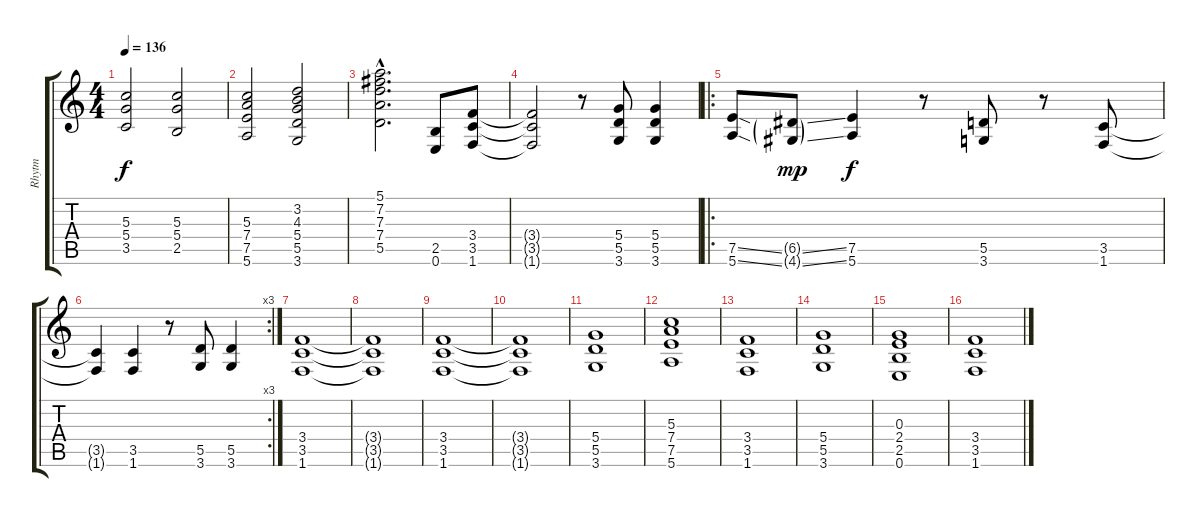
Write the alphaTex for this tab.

\track ("Rhytm" "Rhytm") {instrument overdrivenguitar}
\staff {score tabs}
\tuning (E4 B3 G3 D3 A2 E2) {hide}
\ts (4 4)
\tempo 136
\clef g2
\ks c
(5.3 5.4 3.5).2{dy f volume 11} (5.3 5.4 2.5).2 |
(5.3 7.4 7.5 5.6).2 (3.2 4.3 5.4 5.5 3.6).2 |
(5.1{hac} 7.2{hac} 7.3{hac} 7.4{hac} 5.5{hac}).2{d} (2.5 0.6).8 (3.4 3.5 1.6).8 |
(3.4{t} 3.5{t} 1.6{t}).2 r.8 (5.4 5.5 3.6).8 (5.4 5.5 3.6).4 |
\ro
(7.5{ss} 5.6{ss}).8{volume 13} (6.5{ss g} 4.6{ss g}).8{dy mp} (7.5 5.6).4{dy f} r.8 (5.5 3.6).8 r.8 (3.5 1.6).8 |
\rc 3
(3.5{t} 1.6{t}).4 (3.5 1.6).4 r.8 (5.5 3.6).8 (5.5 3.6).4 |
(3.4 3.5 1.6).1 |
(3.4{t} 3.5{t} 1.6{t}).1 |
(3.4 3.5 1.6).1 |
(3.4{t} 3.5{t} 1.6{t}).1 |
(5.4 5.5 3.6).1{volume 10} |
(5.3 7.4 7.5 5.6).1 |
(3.4 3.5 1.6).1 |
(5.4 5.5 3.6).1 |
(0.3 2.4 2.5 0.6).1 |
(3.4 3.5 1.6).1
